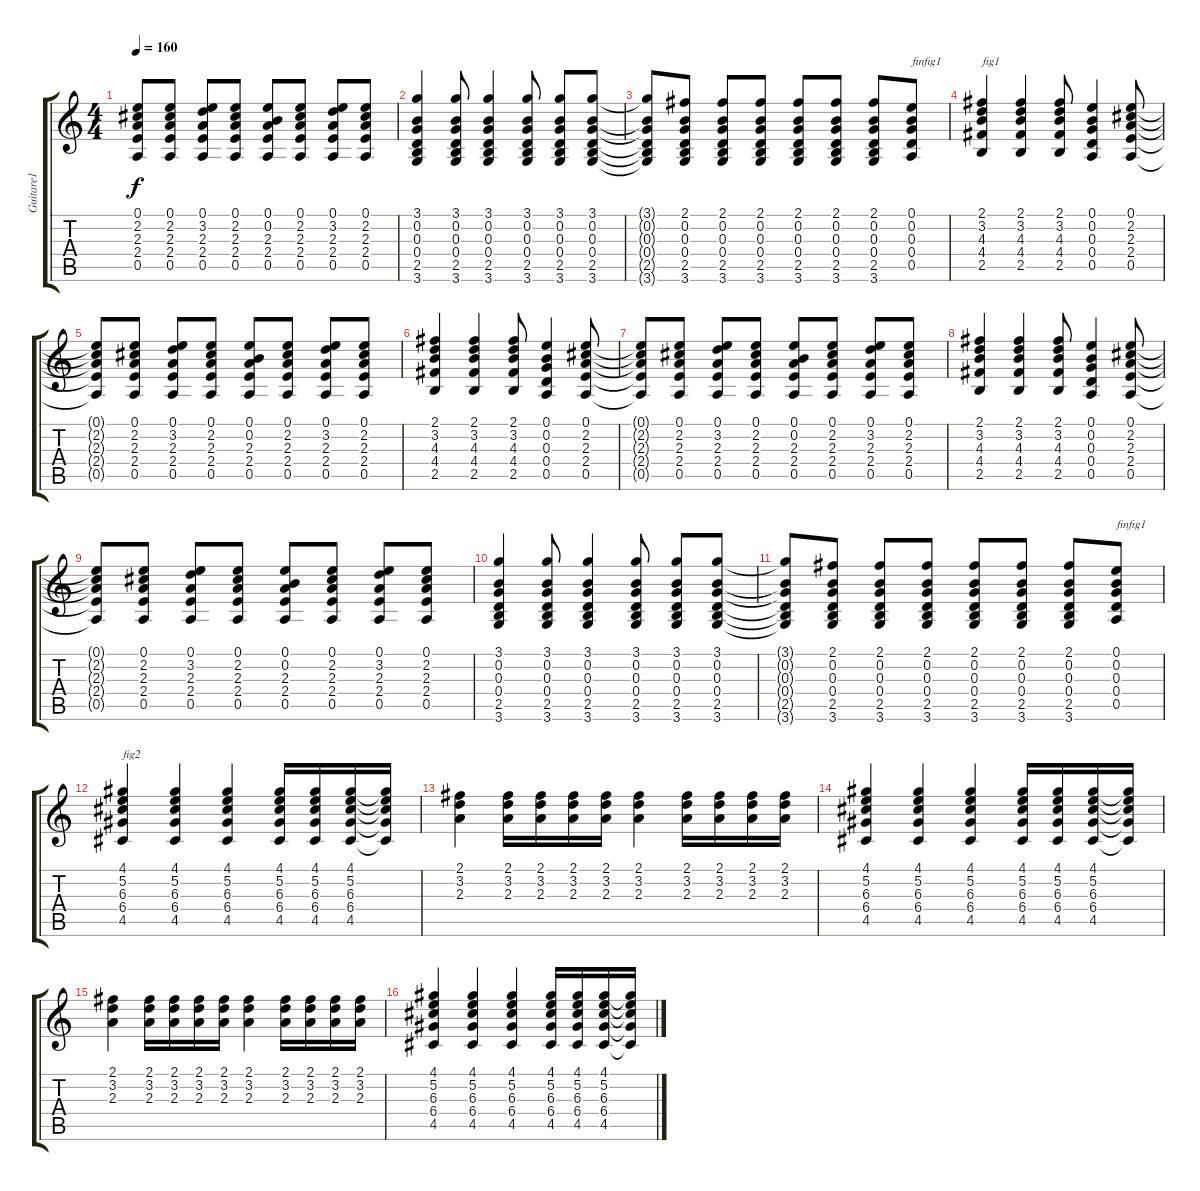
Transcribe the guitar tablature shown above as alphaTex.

\track ("Guitare1" "Guitare1") {instrument electricguitarclean}
\staff {score tabs}
\tuning (E4 B3 G3 D3 A2 E2) {hide}
\ts (4 4)
\tempo 160
\clef g2
\ks c
(0.1{t} 2.2{t} 2.3{t} 2.4{t} 0.5{t}).8{dy f} (0.1 2.2 2.3 2.4 0.5).8 (0.1 3.2 2.3 2.4 0.5).8 (0.1 2.2 2.3 2.4 0.5).8 (0.1 0.2 2.3 2.4 0.5).8 (0.1 2.2 2.3 2.4 0.5).8 (0.1 3.2 2.3 2.4 0.5).8 (0.1 2.2 2.3 2.4 0.5).8 |
(3.1 0.2 0.3 0.4 2.5 3.6).4 (3.1 0.2 0.3 0.4 2.5 3.6).8 (3.1 0.2 0.3 0.4 2.5 3.6).4 (3.1 0.2 0.3 0.4 2.5 3.6).8 (3.1 0.2 0.3 0.4 2.5 3.6).8 (3.1 0.2 0.3 0.4 2.5 3.6).8 |
(3.1{t} 0.2{t} 0.3{t} 0.4{t} 2.5{t} 3.6{t}).8 (2.1 0.2 0.3 0.4 2.5 3.6).8 (2.1 0.2 0.3 0.4 2.5 3.6).8 (2.1 0.2 0.3 0.4 2.5 3.6).8 (2.1 0.2 0.3 0.4 2.5 3.6).8 (2.1 0.2 0.3 0.4 2.5 3.6).8 (2.1 0.2 0.3 0.4 2.5 3.6).8 (0.1 0.2 0.3 0.4 0.5).8{txt "finfig1"} |
(2.1 3.2 4.3 4.4 2.5).4{txt "fig1"} (2.1 3.2 4.3 4.4 2.5).4 (2.1 3.2 4.3 4.4 2.5).8 (0.1 0.2 0.3 0.4 0.5).4 (0.1 2.2 2.3 2.4 0.5).8 |
(0.1{t} 2.2{t} 2.3{t} 2.4{t} 0.5{t}).8 (0.1 2.2 2.3 2.4 0.5).8 (0.1 3.2 2.3 2.4 0.5).8 (0.1 2.2 2.3 2.4 0.5).8 (0.1 0.2 2.3 2.4 0.5).8 (0.1 2.2 2.3 2.4 0.5).8 (0.1 3.2 2.3 2.4 0.5).8 (0.1 2.2 2.3 2.4 0.5).8 |
(2.1 3.2 4.3 4.4 2.5).4 (2.1 3.2 4.3 4.4 2.5).4 (2.1 3.2 4.3 4.4 2.5).8 (0.1 0.2 0.3 0.4 0.5).4 (0.1 2.2 2.3 2.4 0.5).8 |
(0.1{t} 2.2{t} 2.3{t} 2.4{t} 0.5{t}).8 (0.1 2.2 2.3 2.4 0.5).8 (0.1 3.2 2.3 2.4 0.5).8 (0.1 2.2 2.3 2.4 0.5).8 (0.1 0.2 2.3 2.4 0.5).8 (0.1 2.2 2.3 2.4 0.5).8 (0.1 3.2 2.3 2.4 0.5).8 (0.1 2.2 2.3 2.4 0.5).8 |
(2.1 3.2 4.3 4.4 2.5).4 (2.1 3.2 4.3 4.4 2.5).4 (2.1 3.2 4.3 4.4 2.5).8 (0.1 0.2 0.3 0.4 0.5).4 (0.1 2.2 2.3 2.4 0.5).8 |
(0.1{t} 2.2{t} 2.3{t} 2.4{t} 0.5{t}).8 (0.1 2.2 2.3 2.4 0.5).8 (0.1 3.2 2.3 2.4 0.5).8 (0.1 2.2 2.3 2.4 0.5).8 (0.1 0.2 2.3 2.4 0.5).8 (0.1 2.2 2.3 2.4 0.5).8 (0.1 3.2 2.3 2.4 0.5).8 (0.1 2.2 2.3 2.4 0.5).8 |
(3.1 0.2 0.3 0.4 2.5 3.6).4 (3.1 0.2 0.3 0.4 2.5 3.6).8 (3.1 0.2 0.3 0.4 2.5 3.6).4 (3.1 0.2 0.3 0.4 2.5 3.6).8 (3.1 0.2 0.3 0.4 2.5 3.6).8 (3.1 0.2 0.3 0.4 2.5 3.6).8 |
(3.1{t} 0.2{t} 0.3{t} 0.4{t} 2.5{t} 3.6{t}).8 (2.1 0.2 0.3 0.4 2.5 3.6).8 (2.1 0.2 0.3 0.4 2.5 3.6).8 (2.1 0.2 0.3 0.4 2.5 3.6).8 (2.1 0.2 0.3 0.4 2.5 3.6).8 (2.1 0.2 0.3 0.4 2.5 3.6).8 (2.1 0.2 0.3 0.4 2.5 3.6).8 (0.1 0.2 0.3 0.4 0.5).8{txt "finfig1"} |
(4.1 5.2 6.3 6.4 4.5).4{txt "fig2"} (4.1 5.2 6.3 6.4 4.5).4 (4.1 5.2 6.3 6.4 4.5).4 (4.1 5.2 6.3 6.4 4.5).16 (4.1 5.2 6.3 6.4 4.5).16 (4.1 5.2 6.3 6.4 4.5).16 (4.1{t} 5.2{t} 6.3{t} 6.4{t} 4.5{t}).16 |
(2.1 3.2 2.3).4 (2.1 3.2 2.3).16 (2.1 3.2 2.3).16 (2.1 3.2 2.3).16 (2.1 3.2 2.3).16 (2.1 3.2 2.3).4 (2.1 3.2 2.3).16 (2.1 3.2 2.3).16 (2.1 3.2 2.3).16 (2.1 3.2 2.3).16 |
(4.1 5.2 6.3 6.4 4.5).4 (4.1 5.2 6.3 6.4 4.5).4 (4.1 5.2 6.3 6.4 4.5).4 (4.1 5.2 6.3 6.4 4.5).16 (4.1 5.2 6.3 6.4 4.5).16 (4.1 5.2 6.3 6.4 4.5).16 (4.1{t} 5.2{t} 6.3{t} 6.4{t} 4.5{t}).16 |
(2.1 3.2 2.3).4 (2.1 3.2 2.3).16 (2.1 3.2 2.3).16 (2.1 3.2 2.3).16 (2.1 3.2 2.3).16 (2.1 3.2 2.3).4 (2.1 3.2 2.3).16 (2.1 3.2 2.3).16 (2.1 3.2 2.3).16 (2.1 3.2 2.3).16 |
(4.1 5.2 6.3 6.4 4.5).4 (4.1 5.2 6.3 6.4 4.5).4 (4.1 5.2 6.3 6.4 4.5).4 (4.1 5.2 6.3 6.4 4.5).16 (4.1 5.2 6.3 6.4 4.5).16 (4.1 5.2 6.3 6.4 4.5).16 (4.1{t} 5.2{t} 6.3{t} 6.4{t} 4.5{t}).16
